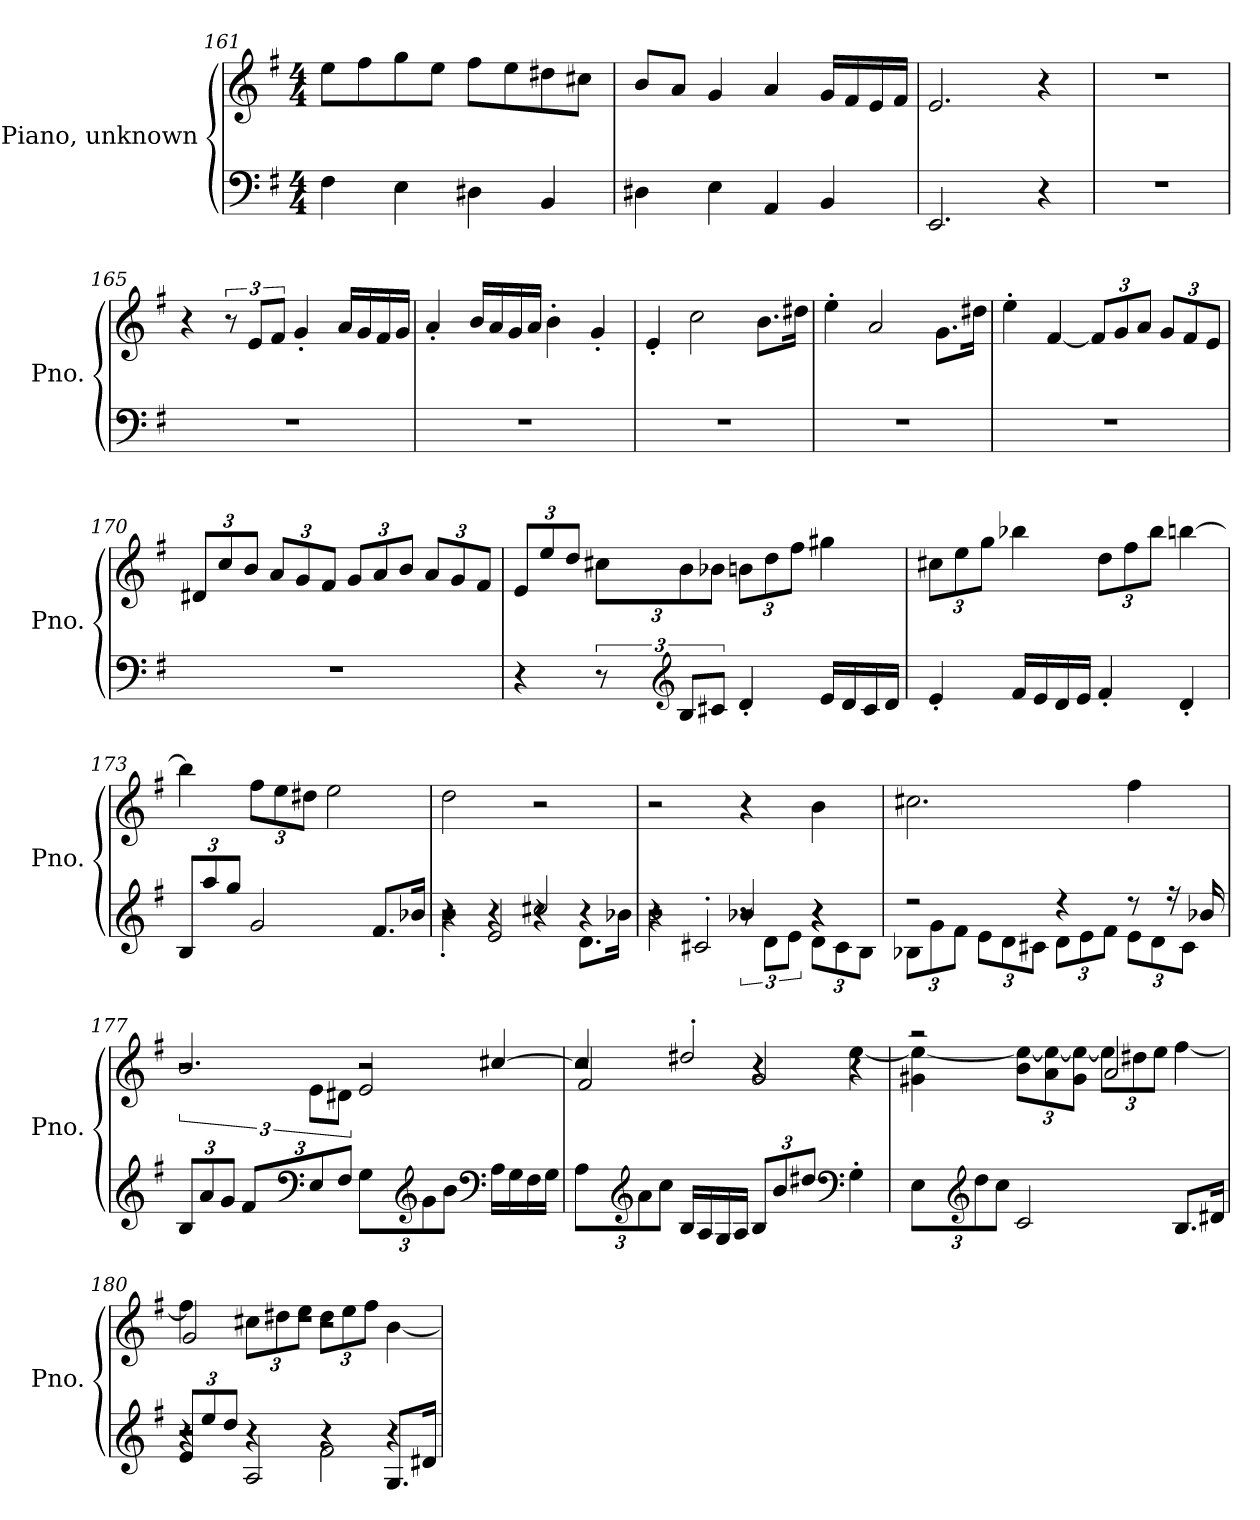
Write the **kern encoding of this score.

**kern	**kern
*part1	*part1
*staff2	*staff1
*I"Piano, unknown	*
*I'Pno.	*
*clefF4	*clefG2
*k[f#]	*k[f#]
*M4/4	*M4/4
=161	=161
4F#\	8ee\L
.	8ff#\
4E\	8gg\
.	8ee\J
4D#X\	8ff#\L
.	8ee\
4BB/	8dd#X\
.	8cc#X\J
=162	=162
4D#X\	8b/L
.	8a/J
4E\	4g/
4AA/	4a/
4BB/	16g/LL
.	16f#/
.	16e/
.	16f#/JJ
=163	=163
2.EE/	2.e/
4r	4r
=164	=164
1r	1r
!!LO:LB:g=z
=165	=165
1r	4r
.	12r
.	12e/L
.	12f#/J
.	4g'/
.	16a/LL
.	16g/
.	16f#/
.	16g/JJ
=166	=166
1r	4a'/
.	16b/LL
.	16a/
.	16g/
.	16a/JJ
.	4b'\
.	4g'/
=167	=167
1r	4e'/
.	2cc\
.	8.b\L
.	16dd#X\Jk
=168	=168
1r	4ee'\
.	2a/
.	8.g\L
.	16dd#X\Jk
=169	=169
1r	4ee'\
.	[4f#/
*	*Xbrackettup
.	12f#/L]
.	12g/
.	12a/J
.	12g/L
.	12f#/
.	12e/J
!!LO:LB:g=z
=170	=170
1r	12d#X/L
.	12cc/
.	12b/J
.	12a/L
.	12g/
.	12f#/J
.	12g/L
.	12a/
.	12b/J
.	12a/L
.	12g/
.	12f#/J
=171	=171
4r	12e/L
.	12ee/
.	12dd/J
12r	12cc#X\L
*clefG2	*
12B/L	12b\
12c#X/J	12b-X\J
4d'/	12bn\L
.	12dd\
.	12ff#\J
16e/LL	4gg#X\
16d/	.
16c#/	.
16d/JJ	.
=172	=172
4e'/	12cc#X\L
.	12ee\
.	12gg\J
16f#/LL	4bb-X\
16e/	.
16d/	.
16e/JJ	.
4f#'/	12dd\L
.	12ff#\
.	12bb-\J
4d'/	[4bbn\
!!LO:LB:g=z
=173	=173
*Xbrackettup	*
12B/L	4bb\]
12aa/	.
12gg/J	.
2g/	12ff#\L
.	12ee\
.	12dd#X\J
.	2ee\
8.f#/L	.
16b-X/Jk	.
=174	=174
*^	*
*	*^	*
2r	4b'\	4r	2dd\
.	4r	2e/	.
2cc#X/	4r	.	2r
.	8.d\L	4r	.
.	16b-X\Jk	.	.
=175	=175	=175	=175
2r	2b\	4r	2r
.	.	2c#X'/	.
*	*brackettup	*	*
4b-X/	12r	.	4r
.	12d\L	.	.
.	12e\J	.	.
*	*Xbrackettup	*	*
4r	12d\L	4r	4b\
.	12c#\	.	.
.	12B\J	.	.
*	*v	*v	*
!!LO:LB:g=z
=176	=176	=176
2r	12B-X\L	2.cc#X\
.	12g\	.
.	12f#\J	.
.	12e\L	.
.	12d\	.
.	12c#X\J	.
4r	12d\L	.
.	12e\	.
.	12f#\J	.
8r	12e\L	4ff#\
.	12d\	.
16r	.	.
.	12c#\J	.
16b-X/	.	.
*v	*v	*
=177	=177
*	*^
*	*	*brackettup
*	*	*^
12B/L	2.b/	3r	2r
12a/	.	.	.
12g/J	.	.	.
12f#/L	.	.	.
*clefF4	*	*	*
12E/	.	12e\L	.
12F#/J	.	12d#X\J	.
12G\L	.	2r	2e/
*clefG2	*	*	*
12g\	.	.	.
12b\J	.	.	.
*clefF4	*	*	*
16A\LL	[4cc#X/	.	.
16G\	.	.	.
16F#\	.	.	.
16G\JJ	.	.	.
!!LO:PB:g=z	!!	!!
=178	=178	=178	=178
12A\L	4cc#/]	2r	2f#/
*clefG2	*	*	*
12a\	.	.	.
12cc\J	.	.	.
16B/LL	2dd#X'/	.	.
16A/	.	.	.
16G/	.	.	.
16A/JJ	.	.	.
12B/L	.	4r	2g/
12b/	.	.	.
12dd#X/J	.	.	.
*clefF4	*	*	*
4G'\	4r	[4ee\	.
*	*	*v	*v
=179	=179	=179
12E\L	2r	4g#X\ 4ee\_
*clefG2	*	*
12dd\	.	.
12cc\J	.	.
*	*	*Xbrackettup
2c/	.	12b\ 12ee\_L
.	.	12a\ 12ee\_
.	.	12g#\ 12ee\_J
.	2a/	12ee\L]
.	.	12dd#X\
.	.	12ee\J
8.B/L	.	[4ff#\
16d#X/Jk	.	.
!!LO:LB:g=z
=180	=180	=180
*^	*	*^
*	*^	*	*	*
12e/L	2r	4r	1r	4ff#\]	2g/
12ee/	.	.	.	.	.
12dd/J	.	.	.	.	.
4r	.	2A/	.	12cc#X\L	.
.	.	.	.	12dd#X\	.
.	.	.	.	12ee\J	.
4r	2f#\	.	.	12dd#\L	2r
.	.	.	.	12ee\	.
.	.	.	.	12ff#\J	.
8.G/L	.	4r	.	[4b\	.
16d#X/Jk	.	.	.	.	.
*v	*v	*v	*	*	*
*	*v	*v	*v
=	=
*-	*-
